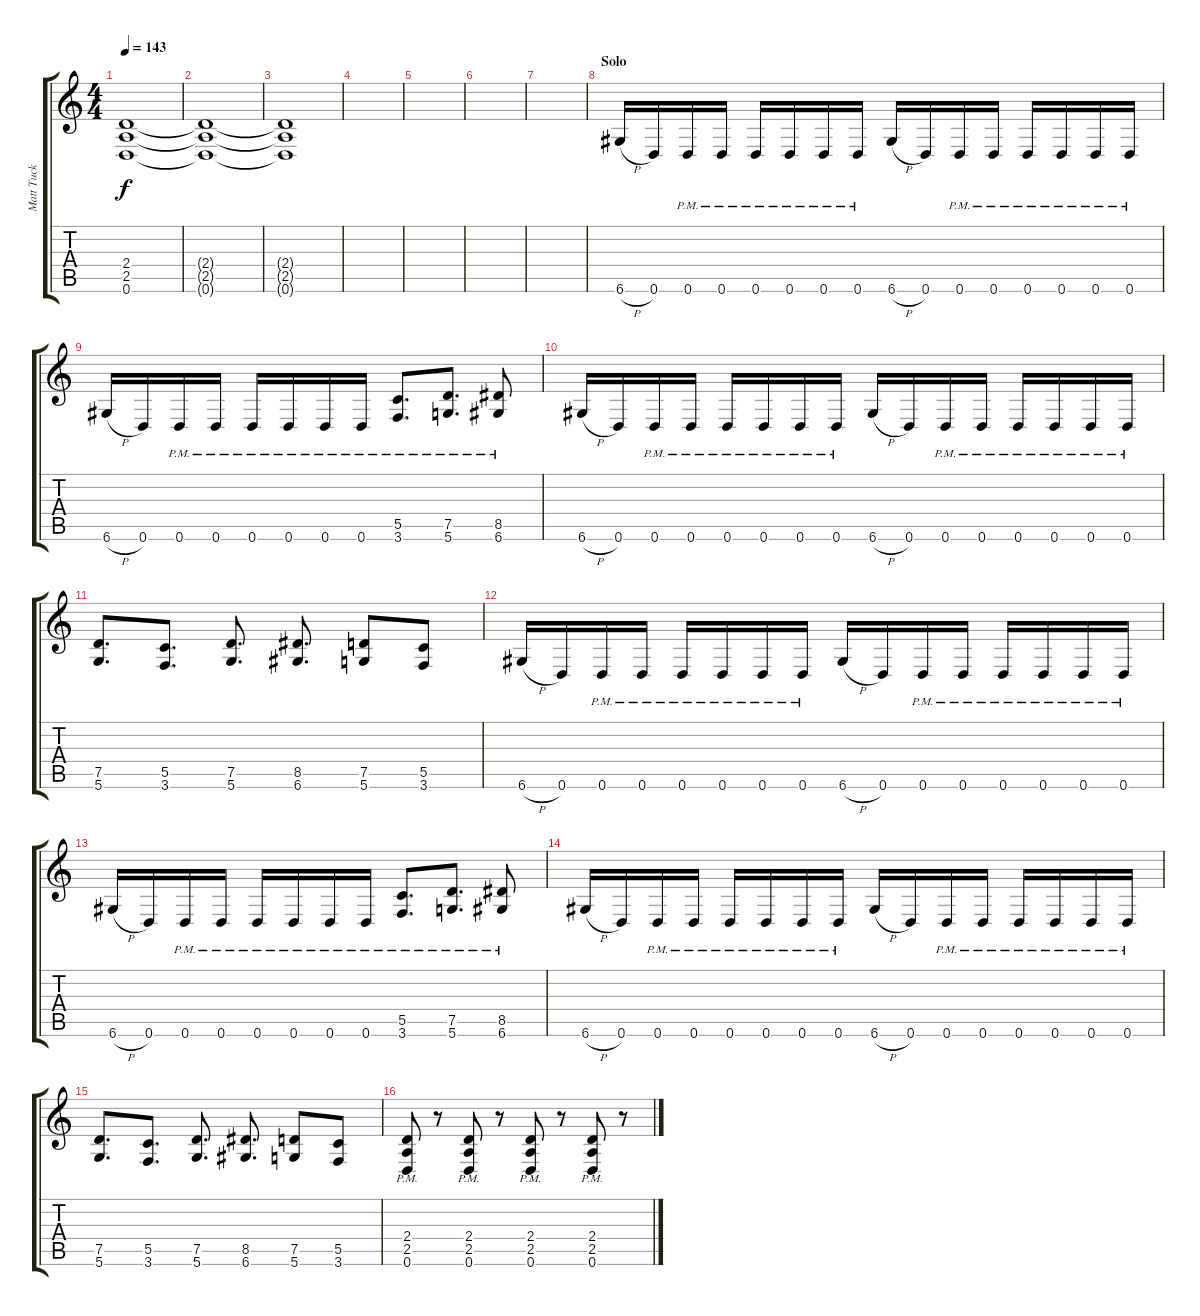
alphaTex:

\track ("Matt Tuck (Right)" "Matt Tuck ") {instrument distortionguitar}
\staff {score tabs}
\tuning (D4 A3 F3 C3 G2 D2) {hide}
\ts (4 4)
\tempo 143
\clef g2
\ks c
(2.4{t} 2.5{t} 0.6{t}).1{dy f} |
(2.4{t} 2.5{t} 0.6{t}).1 |
(2.4{t} 2.5{t} 0.6{t}).1 |
|
|
|
|
\section ("" "Solo")
6.6{h}.16 0.6.16 0.6{pm}.16 0.6{pm}.16 0.6{pm}.16 0.6{pm}.16 0.6{pm}.16 0.6{pm}.16 6.6{h}.16 0.6.16 0.6{pm}.16 0.6{pm}.16 0.6{pm}.16 0.6{pm}.16 0.6{pm}.16 0.6{pm}.16 |
6.6{h}.16 0.6.16 0.6{pm}.16 0.6{pm}.16 0.6{pm}.16 0.6{pm}.16 0.6{pm}.16 0.6{pm}.16 (5.5 3.6{pm}).8{d} (7.5 5.6{pm}).8{d} (8.5 6.6{pm}).8 |
6.6{h}.16 0.6.16 0.6{pm}.16 0.6{pm}.16 0.6{pm}.16 0.6{pm}.16 0.6{pm}.16 0.6{pm}.16 6.6{h}.16 0.6.16 0.6{pm}.16 0.6{pm}.16 0.6{pm}.16 0.6{pm}.16 0.6{pm}.16 0.6{pm}.16 |
(7.5 5.6).8{d} (5.5 3.6).8{d} (7.5 5.6).8{d} (8.5 6.6).8{d} (7.5 5.6).8 (5.5 3.6).8 |
6.6{h}.16 0.6.16 0.6{pm}.16 0.6{pm}.16 0.6{pm}.16 0.6{pm}.16 0.6{pm}.16 0.6{pm}.16 6.6{h}.16 0.6.16 0.6{pm}.16 0.6{pm}.16 0.6{pm}.16 0.6{pm}.16 0.6{pm}.16 0.6{pm}.16 |
6.6{h}.16 0.6.16 0.6{pm}.16 0.6{pm}.16 0.6{pm}.16 0.6{pm}.16 0.6{pm}.16 0.6{pm}.16 (5.5 3.6{pm}).8{d} (7.5 5.6{pm}).8{d} (8.5 6.6{pm}).8 |
6.6{h}.16 0.6.16 0.6{pm}.16 0.6{pm}.16 0.6{pm}.16 0.6{pm}.16 0.6{pm}.16 0.6{pm}.16 6.6{h}.16 0.6.16 0.6{pm}.16 0.6{pm}.16 0.6{pm}.16 0.6{pm}.16 0.6{pm}.16 0.6{pm}.16 |
(7.5 5.6).8{d} (5.5 3.6).8{d} (7.5 5.6).8{d} (8.5 6.6).8{d} (7.5 5.6).8 (5.5 3.6).8 |
(2.4{pm} 2.5{pm} 0.6{pm}).8 r.8 (2.4{pm} 2.5{pm} 0.6{pm}).8 r.8 (2.4{pm} 2.5{pm} 0.6{pm}).8 r.8 (2.4{pm} 2.5{pm} 0.6{pm}).8 r.8
